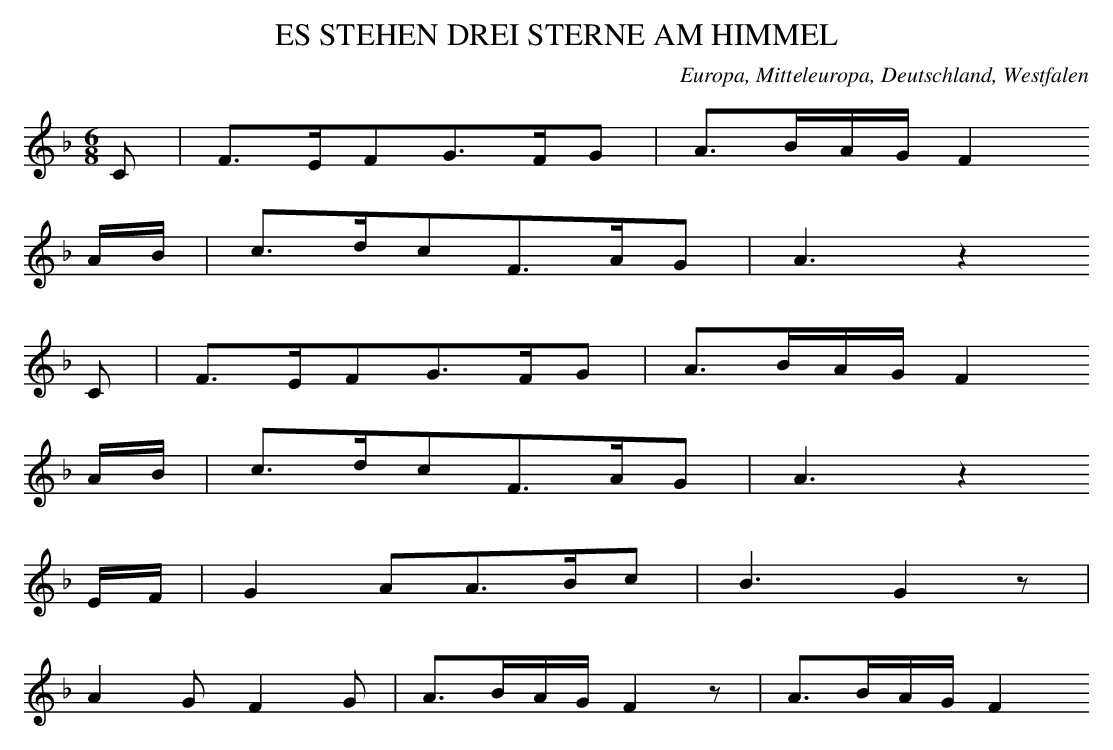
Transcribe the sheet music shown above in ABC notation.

X:1
T: ES STEHEN DREI STERNE AM HIMMEL
O: Europa, Mitteleuropa, Deutschland, Westfalen
M: 6/8
L: 1/16
K: F
C2 | F3EF2G3FG2 | A3BAGF4
AB | c3dc2F3AG2 | A6z4
C2 | F3EF2G3FG2 | A3BAGF4
AB | c3dc2F3AG2 | A6z4
EF | G4A2A3Bc2 | B6G4z2 |
A4G2F4G2 | A3BAGF4z2 | A3BAGF4
